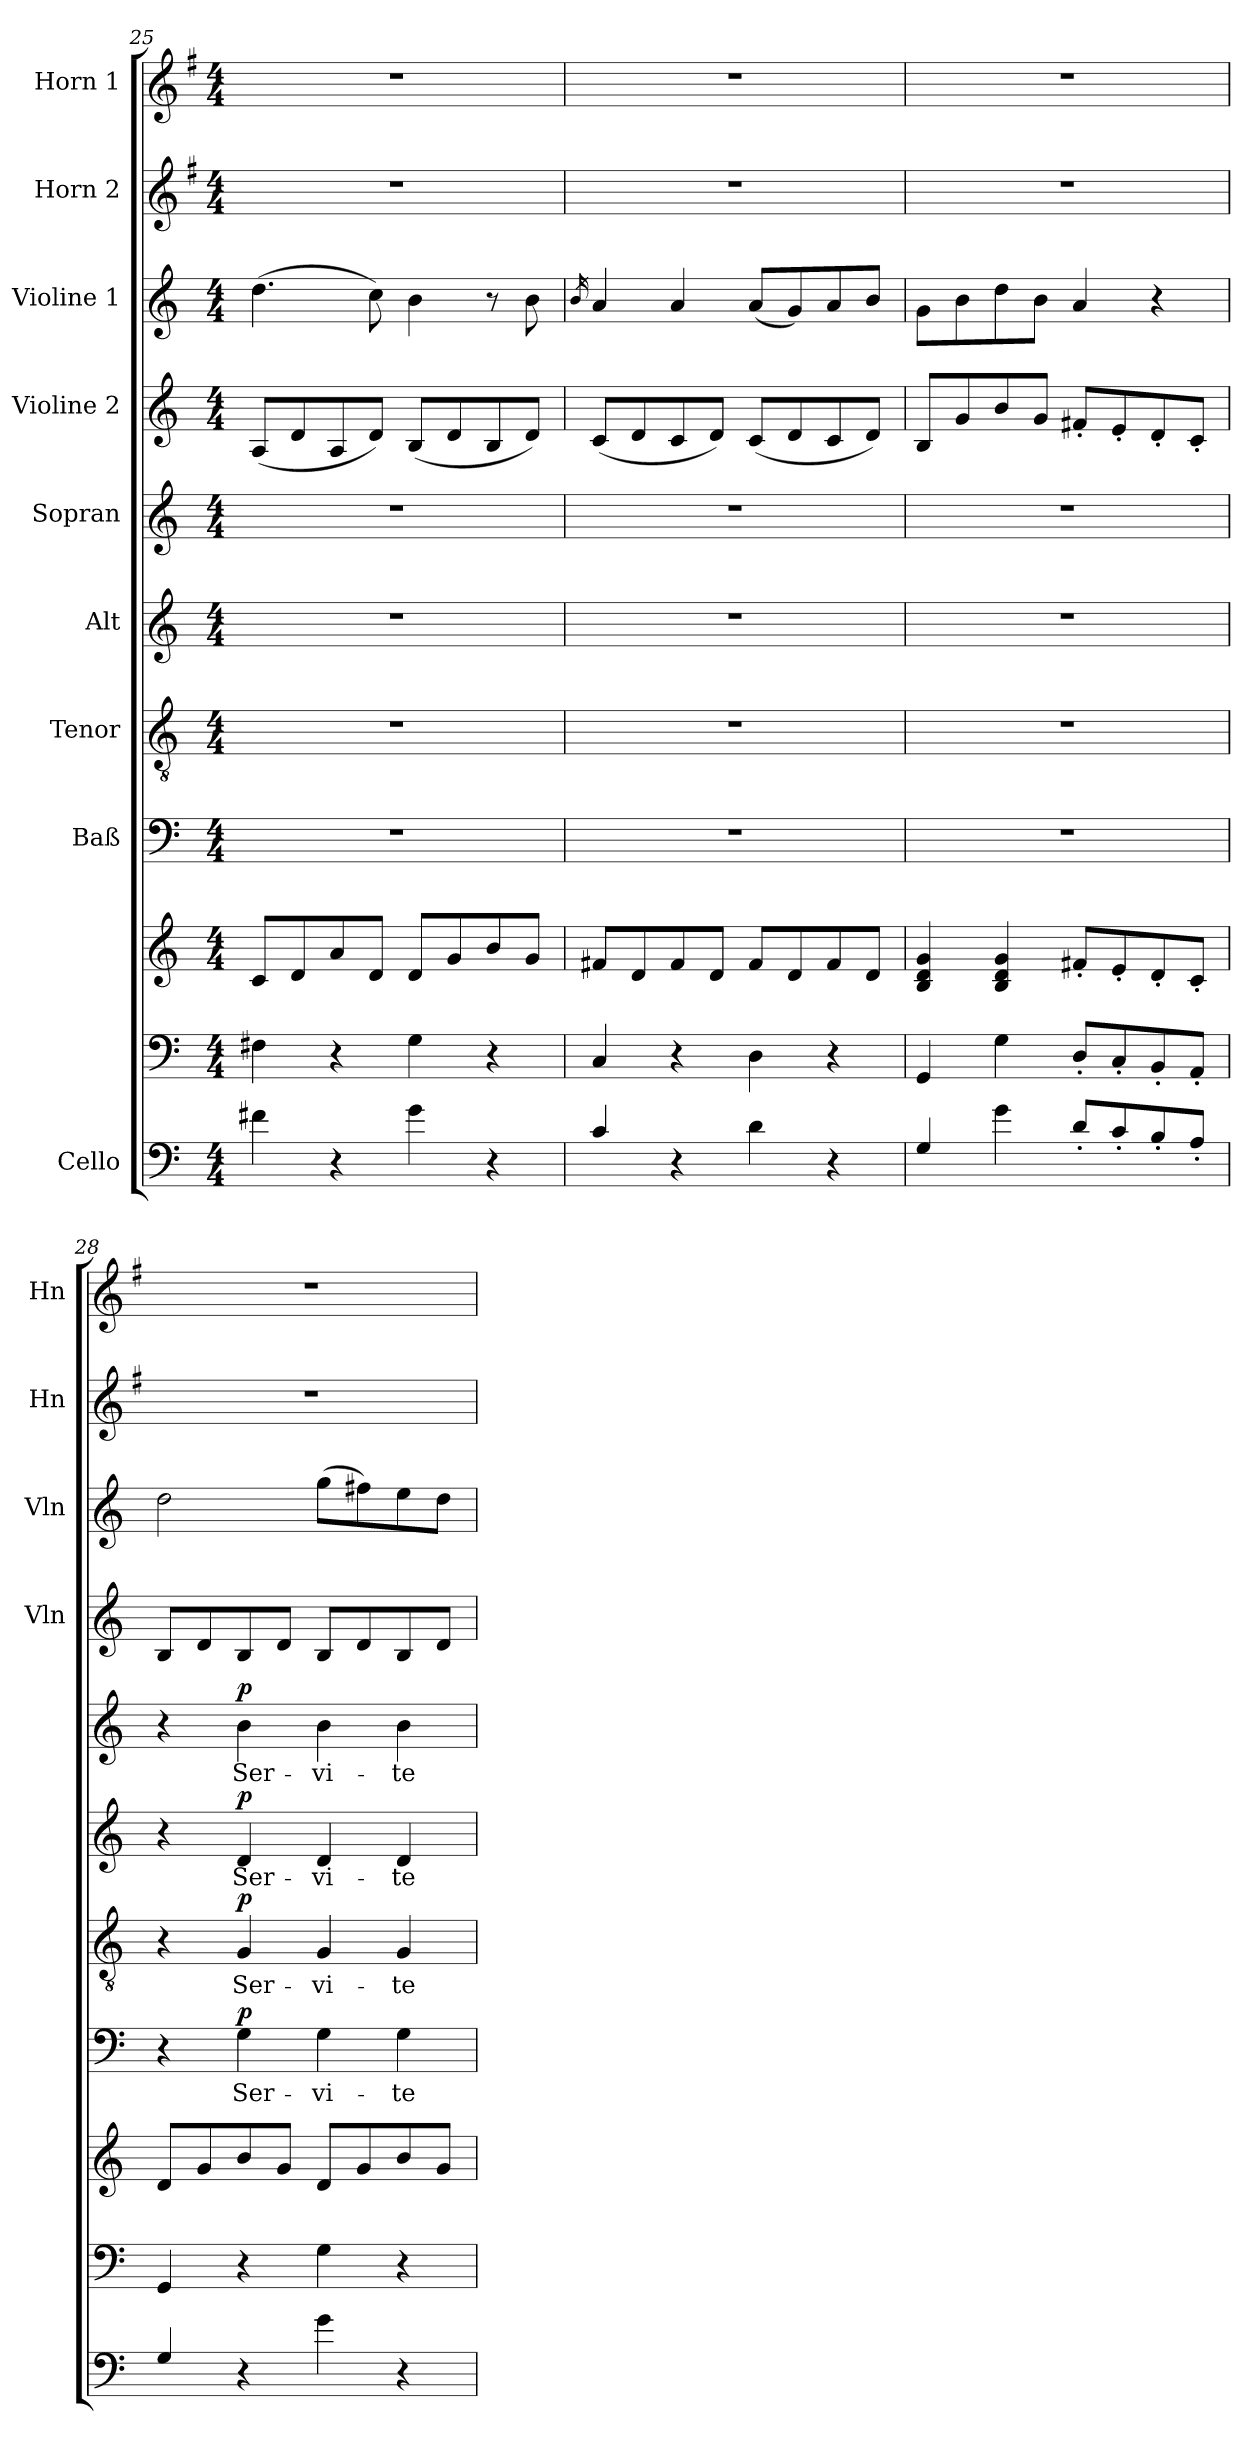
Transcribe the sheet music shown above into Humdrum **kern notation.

**kern	**kern	**kern	**kern	**text	**dynam	**kern	**text	**dynam	**kern	**text	**dynam	**kern	**text	**dynam	**kern	**kern	**kern	**kern
*part10	*part9	*part9	*part8	*part8	*part8	*part7	*part7	*part7	*part6	*part6	*part6	*part5	*part5	*part5	*part4	*part3	*part2	*part1
*staff11	*staff10	*staff9	*staff8	*staff8	*staff8	*staff7	*staff7	*staff7	*staff6	*staff6	*staff6	*staff5	*staff5	*staff5	*staff4	*staff3	*staff2	*staff1
*I"Cello	*	*	*I"Baß	*	*	*I"Tenor	*	*	*I"Alt	*	*	*I"Sopran	*	*	*I"Violine 2	*I"Violine 1	*I"Horn 2	*I"Horn 1
*	*	*	*	*	*	*	*	*	*	*	*	*	*	*	*I'Vln	*I'Vln	*I'Hn	*I'Hn
!!LO:PB:g=z
*clefF4	*clefF4	*clefG2	*clefF4	*	*	*clefGv2	*	*	*clefG2	*	*	*clefG2	*	*	*clefG2	*clefG2	*clefG2	*clefG2
*ITrd7c12	*	*	*	*	*	*	*	*	*	*	*	*	*	*	*	*	*ITrd4c7	*ITrd4c7
*k[]	*k[]	*k[]	*k[]	*	*	*k[]	*	*	*k[]	*	*	*k[]	*	*	*k[]	*k[]	*k[]	*k[]
*C:	*C:	*C:	*C:	*	*	*C:	*	*	*C:	*	*	*C:	*	*	*C:	*C:	*C:	*C:
*M4/4	*M4/4	*M4/4	*M4/4	*	*	*M4/4	*	*	*M4/4	*	*	*M4/4	*	*	*M4/4	*M4/4	*M4/4	*M4/4
=25	=25	=25	=25	=25	=25	=25	=25	=25	=25	=25	=25	=25	=25	=25	=25	=25	=25	=25
4F#X\	4F#X\	8c/L	1r	.	.	1r	.	.	1r	.	.	1r	.	.	(<8A/L	(>4.dd\	1r	1r
.	.	8d/	.	.	.	.	.	.	.	.	.	.	.	.	8d/	.	.	.
4r	4r	8a/	.	.	.	.	.	.	.	.	.	.	.	.	8A/	.	.	.
.	.	8d/J	.	.	.	.	.	.	.	.	.	.	.	.	8d/J)	8cc\)	.	.
4G\	4G\	8d/L	.	.	.	.	.	.	.	.	.	.	.	.	(<8B/L	4b\	.	.
.	.	8g/	.	.	.	.	.	.	.	.	.	.	.	.	8d/	.	.	.
4r	4r	8b/	.	.	.	.	.	.	.	.	.	.	.	.	8B/	8r	.	.
.	.	8g/J	.	.	.	.	.	.	.	.	.	.	.	.	8d/J)	8b\	.	.
=26	=26	=26	=26	=26	=26	=26	=26	=26	=26	=26	=26	=26	=26	=26	=26	=26	=26	=26
.	.	.	.	.	.	.	.	.	.	.	.	.	.	.	.	16qb/	.	.
4C/	4C/	8f#X/L	1r	.	.	1r	.	.	1r	.	.	1r	.	.	(<8c/L	4a/	1r	1r
.	.	8d/	.	.	.	.	.	.	.	.	.	.	.	.	8d/	.	.	.
4r	4r	8f#/	.	.	.	.	.	.	.	.	.	.	.	.	8c/	4a/	.	.
.	.	8d/J	.	.	.	.	.	.	.	.	.	.	.	.	8d/J)	.	.	.
4D\	4D\	8f#/L	.	.	.	.	.	.	.	.	.	.	.	.	(<8c/L	(<8a/L	.	.
.	.	8d/	.	.	.	.	.	.	.	.	.	.	.	.	8d/	8g/)	.	.
4r	4r	8f#/	.	.	.	.	.	.	.	.	.	.	.	.	8c/	8a/	.	.
.	.	8d/J	.	.	.	.	.	.	.	.	.	.	.	.	8d/J)	8b/J	.	.
=27	=27	=27	=27	=27	=27	=27	=27	=27	=27	=27	=27	=27	=27	=27	=27	=27	=27	=27
4GG/	4GG/	4B/ 4d/ 4g/	1r	.	.	1r	.	.	1r	.	.	1r	.	.	8B/L	8g\L	1r	1r
.	.	.	.	.	.	.	.	.	.	.	.	.	.	.	8g/	8b\	.	.
4G\	4G\	4B/ 4d/ 4g/	.	.	.	.	.	.	.	.	.	.	.	.	8b/	8dd\	.	.
.	.	.	.	.	.	.	.	.	.	.	.	.	.	.	8g/J	8b\J	.	.
8D'</L	8D'</L	8f#X'</L	.	.	.	.	.	.	.	.	.	.	.	.	8f#X'</L	4a/	.	.
8C'</	8C'</	8e'</	.	.	.	.	.	.	.	.	.	.	.	.	8e'</	.	.	.
8BB'</	8BB'</	8d'</	.	.	.	.	.	.	.	.	.	.	.	.	8d'</	4r	.	.
8AA'</J	8AA'</J	8c'</J	.	.	.	.	.	.	.	.	.	.	.	.	8c'</J	.	.	.
=28	=28	=28	=28	=28	=28	=28	=28	=28	=28	=28	=28	=28	=28	=28	=28	=28	=28	=28
4GG/	4GG/	8d/L	4r	.	.	4r	.	.	4r	.	.	4r	.	.	8B/L	2dd\	1r	1r
.	.	8g/	.	.	.	.	.	.	.	.	.	.	.	.	8d/	.	.	.
!	!	!	!	!LO:LY:b	!LO:DY:a	!	!LO:LY:b	!LO:DY:a	!	!LO:LY:b	!LO:DY:a	!	!LO:LY:b	!LO:DY:a	!	!	!	!
4r	4r	8b/	4G\	Ser-	p	4G/	Ser-	p	4d/	Ser-	p	4b\	Ser-	p	8B/	.	.	.
.	.	8g/J	.	.	.	.	.	.	.	.	.	.	.	.	8d/J	.	.	.
!	!	!	!	!LO:LY:b	!	!	!LO:LY:b	!	!	!LO:LY:b	!	!	!LO:LY:b	!	!	!	!	!
4G\	4G\	8d/L	4G\	-vi-	.	4G/	-vi-	.	4d/	-vi-	.	4b\	-vi-	.	8B/L	(>8gg\L	.	.
.	.	8g/	.	.	.	.	.	.	.	.	.	.	.	.	8d/	8ff#X\)	.	.
!	!	!	!	!LO:LY:b	!	!	!LO:LY:b	!	!	!LO:LY:b	!	!	!LO:LY:b	!	!	!	!	!
4r	4r	8b/	4G\	-te	.	4G/	-te	.	4d/	-te	.	4b\	-te	.	8B/	8ee\	.	.
.	.	8g/J	.	.	.	.	.	.	.	.	.	.	.	.	8d/J	8dd\J	.	.
=	=	=	=	=	=	=	=	=	=	=	=	=	=	=	=	=	=	=
*-	*-	*-	*-	*-	*-	*-	*-	*-	*-	*-	*-	*-	*-	*-	*-	*-	*-	*-
